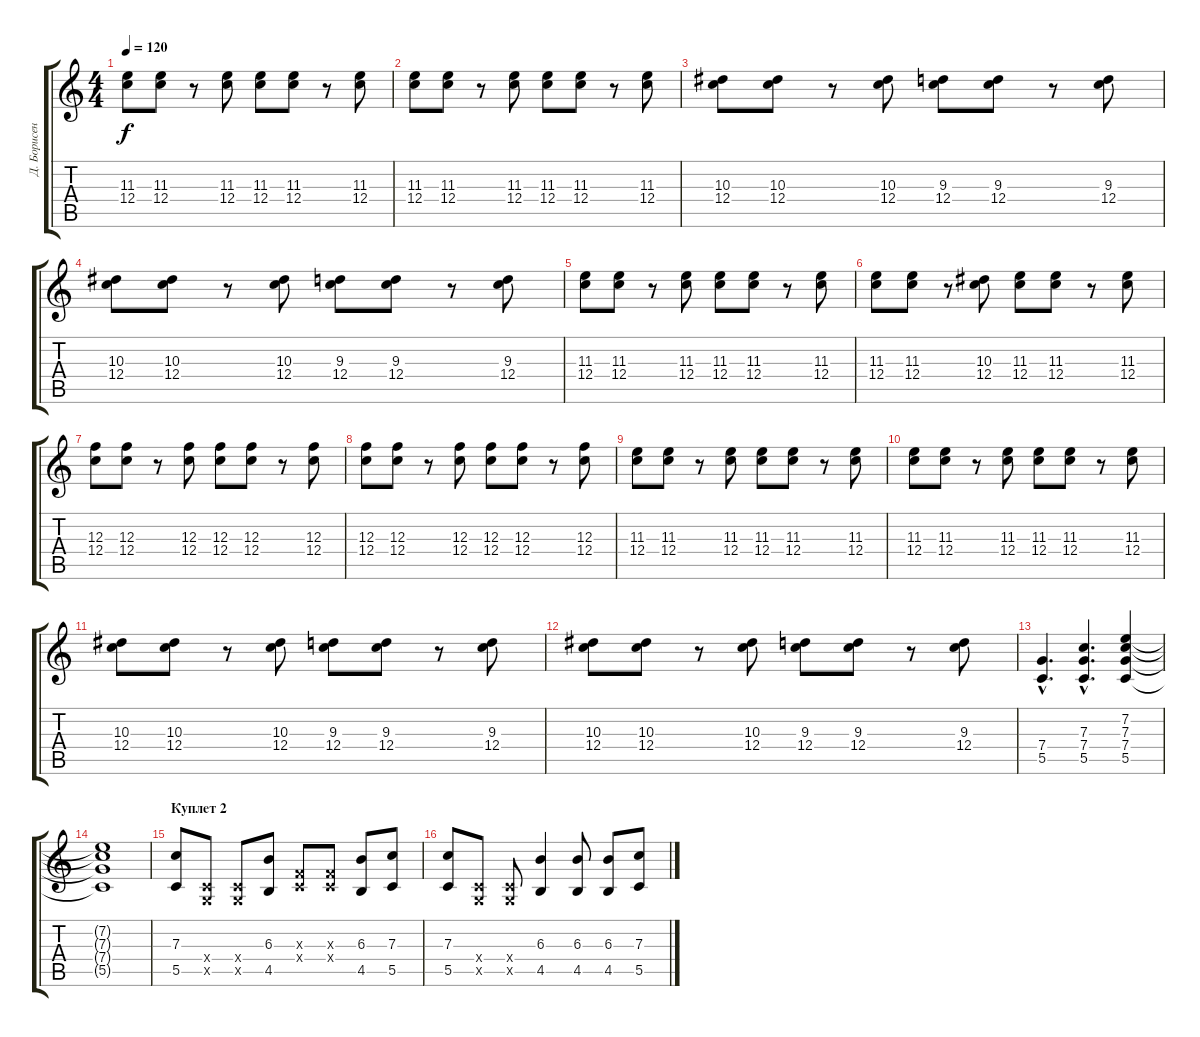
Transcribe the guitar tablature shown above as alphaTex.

\track ("Д. Борисенков(ещё один)" "Д. Борисен") {instrument distortionguitar}
\staff {score tabs}
\tuning (D4 A3 F3 C3 G2 D2) {hide}
\ts (4 4)
\tempo 120
\clef g2
\ks c
(11.3 12.4).8{dy f} (11.3 12.4).8 r.8 (11.3 12.4).8 (11.3 12.4).8 (11.3 12.4).8 r.8 (11.3 12.4).8 |
(11.3 12.4).8 (11.3 12.4).8 r.8 (11.3 12.4).8 (11.3 12.4).8 (11.3 12.4).8 r.8 (11.3 12.4).8 |
(10.3 12.4).8 (10.3 12.4).8 r.8 (10.3 12.4).8 (9.3 12.4).8 (9.3 12.4).8 r.8 (9.3 12.4).8 |
(10.3 12.4).8 (10.3 12.4).8 r.8 (10.3 12.4).8 (9.3 12.4).8 (9.3 12.4).8 r.8 (9.3 12.4).8 |
(11.3 12.4).8 (11.3 12.4).8 r.8 (11.3 12.4).8 (11.3 12.4).8 (11.3 12.4).8 r.8 (11.3 12.4).8 |
(11.3 12.4).8 (11.3 12.4).8 r.8 (10.3 12.4).8 (11.3 12.4).8 (11.3 12.4).8 r.8 (11.3 12.4).8 |
(12.3 12.4).8 (12.3 12.4).8 r.8 (12.3 12.4).8 (12.3 12.4).8 (12.3 12.4).8 r.8 (12.3 12.4).8 |
(12.3 12.4).8 (12.3 12.4).8 r.8 (12.3 12.4).8 (12.3 12.4).8 (12.3 12.4).8 r.8 (12.3 12.4).8 |
(11.3 12.4).8 (11.3 12.4).8 r.8 (11.3 12.4).8 (11.3 12.4).8 (11.3 12.4).8 r.8 (11.3 12.4).8 |
(11.3 12.4).8 (11.3 12.4).8 r.8 (11.3 12.4).8 (11.3 12.4).8 (11.3 12.4).8 r.8 (11.3 12.4).8 |
(10.3 12.4).8 (10.3 12.4).8 r.8 (10.3 12.4).8 (9.3 12.4).8 (9.3 12.4).8 r.8 (9.3 12.4).8 |
(10.3 12.4).8 (10.3 12.4).8 r.8 (10.3 12.4).8 (9.3 12.4).8 (9.3 12.4).8 r.8 (9.3 12.4).8 |
(7.4{hac} 5.5{hac}).4{d} (7.3{hac} 7.4{hac} 5.5{hac}).4{d} (7.2 7.3 7.4 5.5).4 |
(7.2{t} 7.3{t} 7.4{t} 5.5{t}).1 |
\section ("" "Куплет 2")
(7.3 5.5).8 (0.4{x} 0.5{x}).8 (0.4{x} 0.5{x}).8 (6.3 4.5).8 (0.3{x} 0.4{x}).8 (0.3{x} 0.4{x}).8 (6.3 4.5).8 (7.3 5.5).8 |
(7.3 5.5).8 (0.4{x} 0.5{x}).8 (0.4{x} 0.5{x}).8 (6.3 4.5).4 (6.3 4.5).8 (6.3 4.5).8 (7.3 5.5).8
